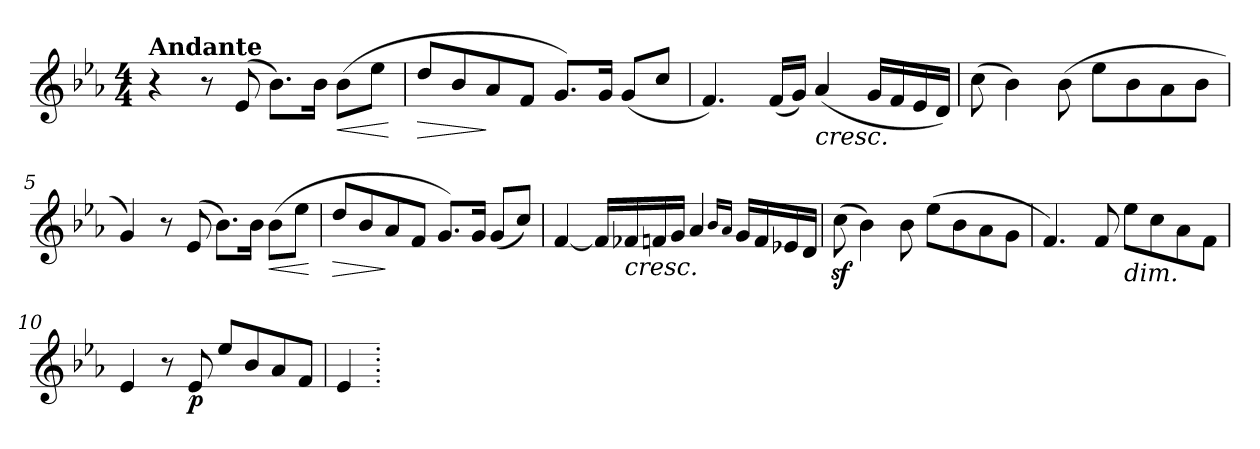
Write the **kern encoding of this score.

**kern	**dynam
*part1	*part1
*staff1	*staff1
*clefG2	*
*k[b-e-a-]	*
*E-:	*
*M4/4	*
=1	=1
!LO:TX:a:B:t=Andante	!
4r	.
8r	.
(>8e-/	.
8.b-\L)	.
16b-\Jk	.
!	!LO:HP:b
(>8b-\L	<
8ee-\J	.
.	[
=2	=2
!	!LO:HP:b
8dd/L	>
8b-/	.
8a-/	]
8f/J	.
8.g/L)	.
16g/Jk	.
(<8g/L	.
8cc/J	.
=3	=3
4.f/)	.
(<16f/LL	.
16g/JJ)	.
!LO:TX:b:i:t=cresc.	!
(<4a-/	.
16g/LL	.
16f/	.
16e-/	.
16d/JJ)	.
=4	=4
(>8cc\	.
4b-\)	.
(>8b-\	.
8ee-\L	.
8b-\	.
8a-\	.
8b-\J	.
!!LO:LB:g=z
=5	=5
4g/)	.
8r	.
(>8e-/	.
8.b-\L)	.
16b-\Jk	.
!	!LO:HP:b
(>8b-\L	<
8ee-\J	.
.	[
=6	=6
!	!LO:HP:b
8dd/L	>
8b-/	.
8a-/	]
8f/J	.
8.g/L)	.
16g/Jk	.
(<8g/L	.
8cc/J)	.
=7	=7
[4f/	.
16f/LL]	.
!LO:TX:b:i:t=cresc.	!
16f-Xi/	.
16f/	.
16g/JJ	.
4a-/	.
16qb-/LL	.
16qa-/JJ	.
16g/LL	.
16f/	.
16e-X/	.
16d/JJ	.
=8	=8
(>8ccz<\	.
4b-\)	.
8b-\	.
(>8ee-\L	.
8b-\	.
8a-\	.
8g\J	.
!!LO:LB:g=z
=9	=9
4.f/)	.
8f/	.
!LO:TX:b:i:t=dim.	!
8ee-\L	.
8cc\	.
8a-\	.
8f\J	.
=10	=10
4e-/	.
8r	.
!	!LO:DY:b
8e-/	p
8ee-/L	.
8b-/	.
8a-/	.
8f/J	.
=11	=11
4e-/	.
=.	=.
*-	*-
